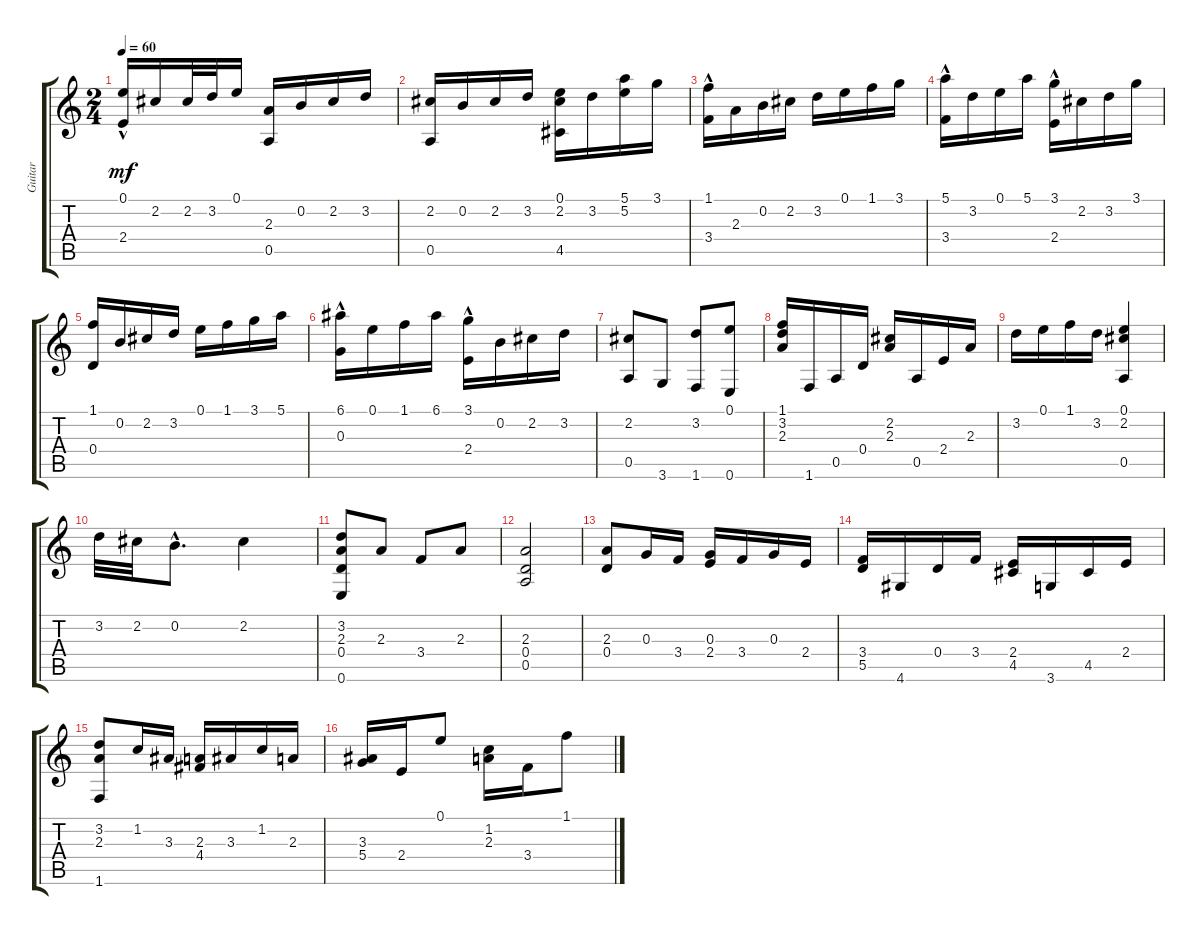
\track ("Guitar" "Guitar") {instrument acousticguitarnylon}
\staff {score tabs}
\tuning (E4 B3 G3 D3 A2 E2) {hide}
\ts (2 4)
\tempo 60
\clef g2
\ks c
(0.1{hac} 2.4).16{dy mf} 2.2.16 2.2.32 3.2.32 0.1.16 (2.3 0.5).16 0.2.16 2.2.16 3.2.16 |
(2.2 0.5).16 0.2.16 2.2.16 3.2.16 (0.1 2.2 4.5).16 3.2.16 (5.1 5.2).16 3.1.16 |
(1.1{hac} 3.4).16 2.3.16 0.2.16 2.2.16 3.2.16 0.1.16 1.1.16 3.1.16 |
(5.1{hac} 3.4).16 3.2.16 0.1.16 5.1.16 (3.1{hac} 2.4).16 2.2.16 3.2.16 3.1.16 |
(1.1 0.4).16 0.2.16 2.2.16 3.2.16 0.1.16 1.1.16 3.1.16 5.1.16 |
(6.1{hac} 0.3).16 0.1.16 1.1.16 6.1.16 (3.1{hac} 2.4).16 0.2.16 2.2.16 3.2.16 |
(2.2 0.5).8 3.6.8 (3.2 1.6).8 (0.1 0.6).8 |
(1.1 3.2 2.3).16 1.6.16 0.5.16 0.4.16 (2.2 2.3).16 0.5.16 2.4.16 2.3.16 |
3.2.16 0.1.16 1.1.16 3.2.16 (0.1 2.2 0.5).4 |
3.2.32 2.2.32 0.2{hac}.8{d} 2.2.4 |
(3.2 2.3 0.4 0.6).8 2.3.8 3.4.8 2.3.8 |
(2.3 0.4 0.5).2 |
(2.3 0.4).8 0.3.16 3.4.16 (0.3 2.4).16 3.4.16 0.3.16 2.4.16 |
(3.4 5.5).16 4.6.16 0.4.16 3.4.16 (2.4 4.5).16 3.6.16 4.5.16 2.4.16 |
(3.2 2.3 1.6).8 1.2.16 3.3.16 (2.3 4.4).16 3.3.16 1.2.16 2.3.16 |
(3.3 5.4).16 2.4.16 0.1.8 (1.2 2.3).16 3.4.16 1.1.8
